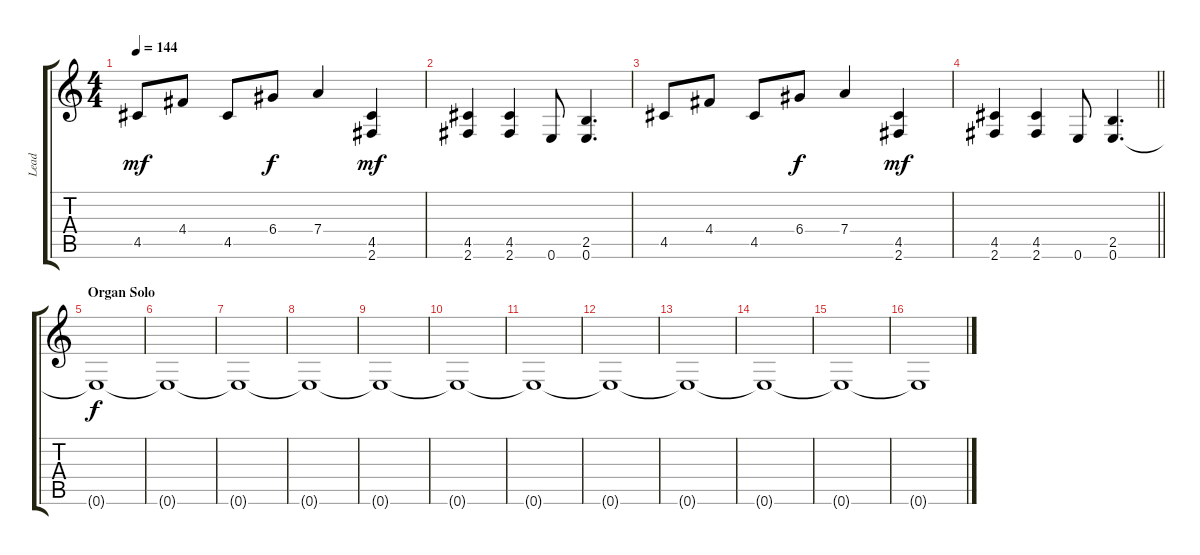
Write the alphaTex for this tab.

\track ("Lead" "Lead") {instrument overdrivenguitar}
\staff {score tabs}
\tuning (E4 B3 G3 D3 A2 E2) {hide}
\ts (4 4)
\tempo 144
\clef g2
\ks c
4.5.8{dy mf} 4.4.8 4.5.8 6.4.8{dy f} 7.4.4 (4.5 2.6).4{dy mf} |
(4.5 2.6).4 (4.5 2.6).4 0.6.8 (2.5 0.6).4{d} |
4.5.8 4.4.8 4.5.8 6.4.8{dy f} 7.4.4 (4.5 2.6).4{dy mf} |
\barLineRight lightlight
(4.5 2.6).4 (4.5 2.6).4 0.6.8 (2.5 0.6).4{d} |
\section ("" "Organ Solo")
0.6{t}.1{dy f} |
0.6{t}.1 |
0.6{t}.1 |
0.6{t}.1 |
0.6{t}.1 |
0.6{t}.1 |
0.6{t}.1 |
0.6{t}.1 |
0.6{t}.1 |
0.6{t}.1 |
0.6{t}.1 |
0.6{t}.1
